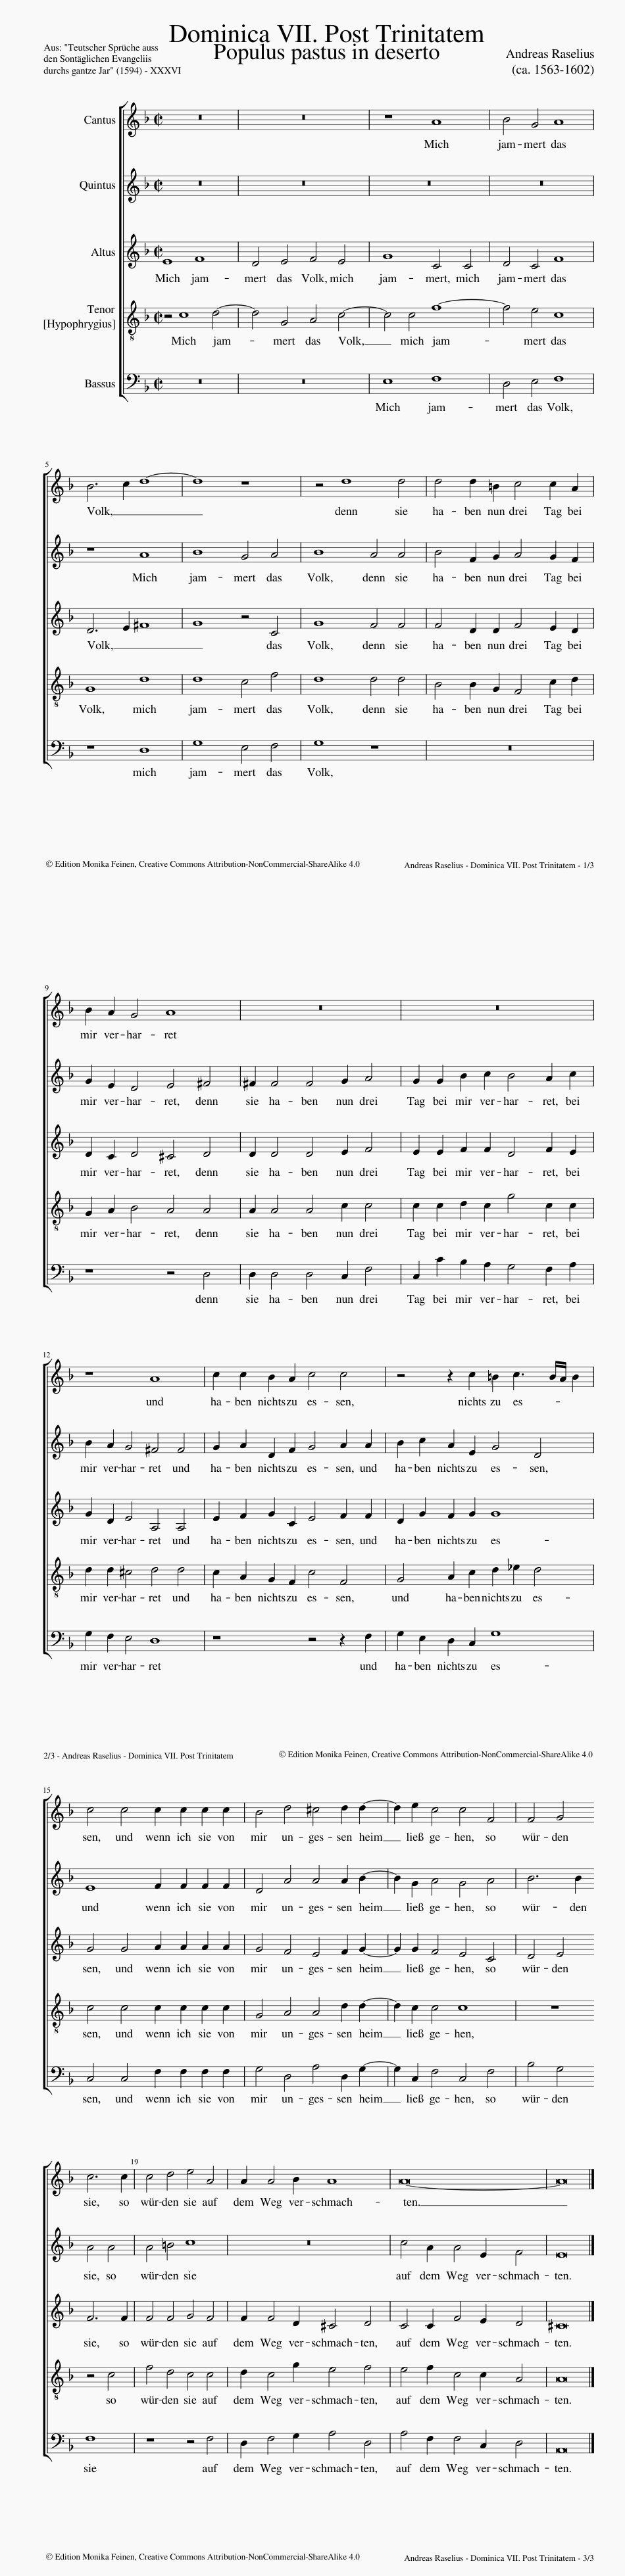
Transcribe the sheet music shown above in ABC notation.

X:1
%%score [ 1 2 3 4 5 ]
L:1/8
M:4/2
I:linebreak $
K:F
V:1 treble
V:2 treble
V:3 treble
V:4 treble-8
V:5 bass
V:1
 z16 | z16 | z8 A8 | B4 G4 A8 |$ B6 c2 d8- | %5
 d8 z8 | z4 d8 d4 | d4 d2 =B2 c4 c2 A2 |$ B2 A2 G4 A8 | z16 | %10
 z16 |$ z8 A8 | c2 c2 B2 A2 c4 c4 | z4 z2 c2 =B2 c3 B/A/ B2 |$ c4 c4 c2 c2 c2 c2 | %15
 B4 d4 ^c4 d2 d2- | d2 e2 c4 c4 F4 | F4 G4 |$ c6 c2 | c4 d4 e4 A4 | %20
 A2 A4 B2 A8 | A16- | A16 |] %23
V:2
 z16 | z16 | z16 | z16 |$ z8 A8 | %5
 B8 G4 A4 | B8 A4 A4 | B4 F2 G2 A4 G2 F2 |$ G2 E2 D4 E4 ^F4 | ^F2 F4 F4 G2 A4 | %10
 G2 G2 B2 c2 B4 A2 c2 |$ B2 A2 G4 ^F4 F4 | G2 A2 D2 F2 G4 A2 A2 | B2 c2 A2 E2 G4 D4 |$ E8 F2 F2 F2 F2 | %15
 D4 A4 A4 A2 B2- | B2 G2 A4 G4 A4 | B6 B2 |$ A4 A4 | A4 =B4 c8 | %20
 z16 | c4 A2 A4 E2 F4 | E16 |] %23
V:3
 E8 F8 | D4 E4 F4 E4 | G8 C4 C4 | D4 C4 F8 |$ D6 E2 ^F8 | %5
 G8 z4 C4 | G8 F4 F4 | F4 D2 D2 F4 E2 D2 |$ D2 C2 D4 ^C4 D4 | D2 D4 D4 E2 F4 | %10
 E2 E2 F2 F2 D4 F2 E2 |$ G2 D2 E4 A,4 A,4 | E2 F2 G2 C2 E4 F2 F2 | D2 G2 F2 G2 G8 |$ G4 G4 A2 A2 A2 A2 | %15
 G4 F4 E4 F2 G2- | G2 G2 F4 E4 C4 | D4 E4 |$ F6 F2 | F4 F4 G4 F4 | %20
 F2 F4 D2 ^C4 D4 | C4 C2 F4 E2 D4 | ^C16 |] %23
V:4
 z4 c8 d4- | d4 G4 A4 c4- | c4 c4 f8- | f4 e4 c8 |$ G8 d8 | %5
 d8 c4 f4 | d8 d4 d4 | B4 B2 G2 F4 c2 d2 |$ G2 A2 B4 A4 A4 | A2 A4 A4 c2 c4 | %10
 c2 c2 d2 c2 g4 c2 c2 |$ d2 d2 ^c4 d4 d4 | c2 A2 G2 F2 c4 F4 | G4 A2 c2 d2 _e2 d4 |$ c4 c4 c2 c2 c2 c2 | %15
 G4 A4 A4 d2 d2- | d2 c2 c4 c8 | z8 |$ z4 c4 | f4 d4 c4 c4 | %20
 d2 c4 g2 e4 f4 | e4 f2 c4 c2 A4 | A16 |] %23
V:5
 z16 | z16 | E,8 F,8 | D,4 E,4 F,8 |$ z8 D,8 | %5
 G,8 E,4 F,4 | G,8 z8 | z16 |$ z8 z4 D,4 | D,2 D,4 D,4 C,2 F,4 | %10
 C,2 C2 B,2 A,2 G,4 F,2 A,2 |$ G,2 F,2 E,4 D,8 | z8 z4 z2 F,2 | G,2 E,2 D,2 C,2 G,8 |$ C,4 C,4 F,2 F,2 F,2 F,2 | %15
 G,4 D,4 A,4 D,2 G,2- | G,2 C,2 F,4 C,4 F,4 | B,4 G,4 |$ F,8 | z8 z4 F,4 | %20
 D,2 F,4 G,2 A,4 D,4 | A,4 F,2 F,4 C,2 D,4 | A,,16 |] %23
